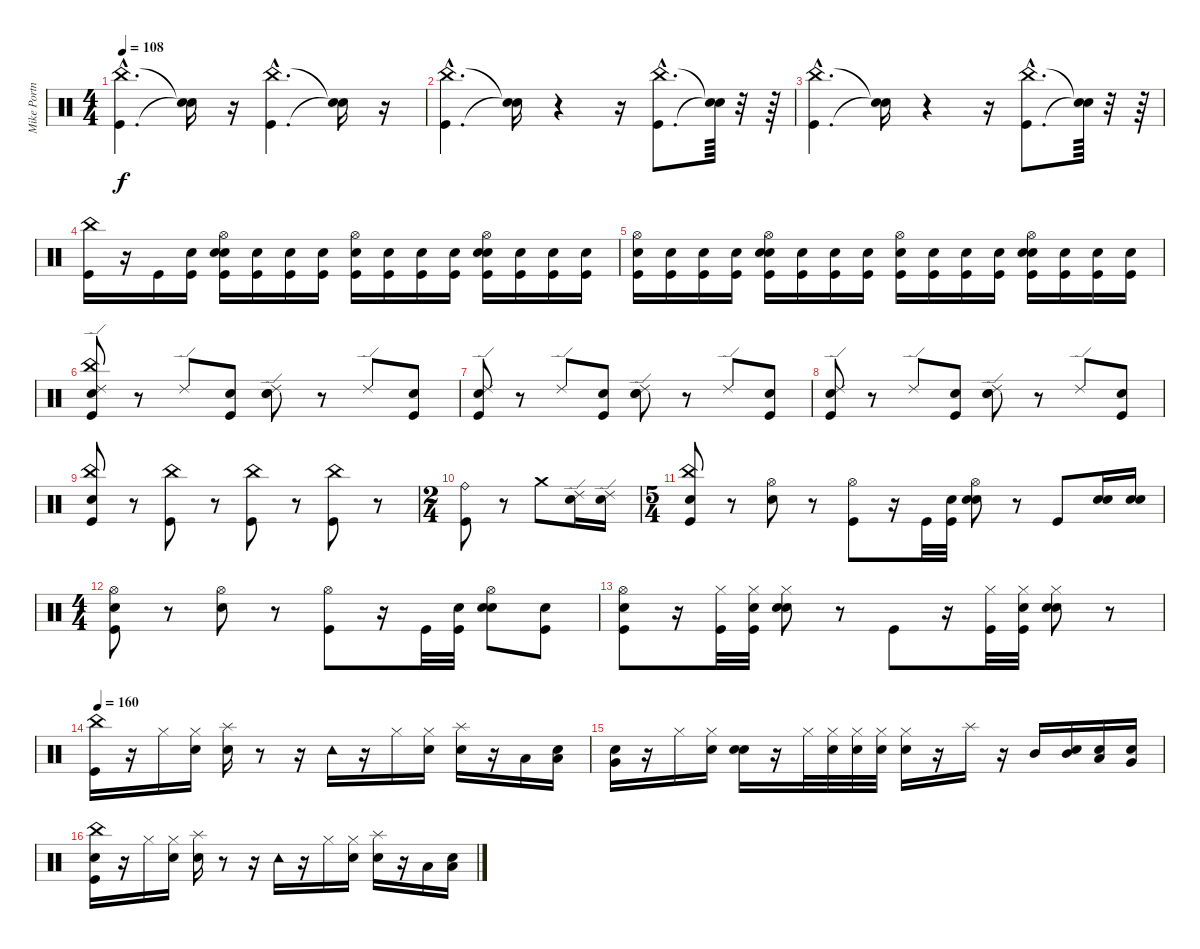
\track ("Mike Portnoy - Drum" "Mike Portn") {instrument percussion}
\staff {score}
\articulation defaults
\ts (4 4)
\tempo 108
\clef neutral
\ks c
("Kick (hit)"{hac} "China (hit)"{hac}).4{d dy f} ("Snare (hit)"{t} "Snare (hit)"{t}).16 r.16 ("Kick (hit)"{hac} "China (hit)"{hac}).4{d} ("Snare (hit)"{t} "Snare (hit)"{t}).16 r.16 |
("Kick (hit)"{hac} "China (hit)"{hac}).4{d} ("Snare (hit)"{t} "Snare (hit)"{t}).16 r.4 r.16 ("Kick (hit)"{hac} "China (hit)"{hac}).8{d} ("Snare (hit)"{t} "Snare (hit)"{t}).64 r.32 r.64 |
("Kick (hit)"{hac} "China (hit)"{hac}).4{d} ("Snare (hit)"{t} "Snare (hit)"{t}).16 r.4 r.16 ("Kick (hit)"{hac} "China (hit)"{hac}).8{d} ("Snare (hit)"{t} "Snare (hit)"{t}).64 r.32 r.64 |
("Kick (hit)" "China (hit)").16 r.16 "Kick (hit)".16 ("Snare (hit)" "Kick (hit)").16 ("Snare (hit)" "Kick (hit)" "Snare (hit) 2" "Hi-Hat (open)").16 ("Snare (hit)" "Kick (hit)").16 ("Snare (hit)" "Kick (hit)").16 ("Snare (hit)" "Kick (hit)").16 ("Snare (hit)" "Kick (hit)" "Hi-Hat (open)").16 ("Snare (hit)" "Kick (hit)").16 ("Snare (hit)" "Kick (hit)").16 ("Snare (hit)" "Kick (hit)").16 ("Snare (hit)" "Kick (hit)" "Snare (hit) 2" "Hi-Hat (open)").16 ("Snare (hit)" "Kick (hit)").16 ("Snare (hit)" "Kick (hit)").16 ("Snare (hit)" "Kick (hit)").16 |
("Snare (hit)" "Kick (hit)" "Hi-Hat (open)").16 ("Snare (hit)" "Kick (hit)").16 ("Snare (hit)" "Kick (hit)").16 ("Snare (hit)" "Kick (hit)").16 ("Snare (hit)" "Kick (hit)" "Snare (hit) 2" "Hi-Hat (open)").16 ("Snare (hit)" "Kick (hit)").16 ("Snare (hit)" "Kick (hit)").16 ("Snare (hit)" "Kick (hit)").16 ("Snare (hit)" "Kick (hit)" "Hi-Hat (open)").16 ("Snare (hit)" "Kick (hit)").16 ("Snare (hit)" "Kick (hit)").16 ("Snare (hit)" "Kick (hit)").16 ("Snare (hit)" "Kick (hit)" "Snare (hit) 2" "Hi-Hat (open)").16 ("Snare (hit)" "Kick (hit)").16 ("Snare (hit)" "Kick (hit)").16 ("Snare (hit)" "Kick (hit)").16 |
("Snare (hit)" "Kick (hit)" "China (hit)" "Ride (edge) 2").8 r.8 "Ride (edge) 2".8 ("Snare (hit)" "Kick (hit)").8 ("Snare (hit)" "Snare (hit) 2" "Ride (edge) 2").8 r.8 "Ride (edge) 2".8 ("Snare (hit)" "Kick (hit)").8 |
("Snare (hit)" "Kick (hit)" "Ride (edge) 2").8 r.8 "Ride (edge) 2".8 ("Snare (hit)" "Kick (hit)").8 ("Snare (hit)" "Snare (hit) 2" "Ride (edge) 2").8 r.8 "Ride (edge) 2".8 ("Snare (hit)" "Kick (hit)").8 |
("Snare (hit)" "Kick (hit)" "Ride (edge) 2").8 r.8 "Ride (edge) 2".8 ("Snare (hit)" "Kick (hit)").8 ("Snare (hit)" "Snare (hit) 2" "Ride (edge) 2").8 r.8 "Ride (edge) 2".8 ("Snare (hit)" "Kick (hit)").8 |
("Snare (hit)" "Kick (hit)" "China (hit)").8 r.8 ("Kick (hit)" "China (hit)").8 r.8 ("Kick (hit)" "China (hit)").8 r.8 ("Kick (hit)" "China (hit)").8 r.8 |
\ts (2 4)
("Kick (hit)" "Ride (bell)").8 r.8 "Crash medium (hit)".8 ("Snare (hit)" "Ride (edge) 2").16 ("Snare (hit)" "Ride (edge) 2").16 |
\ts (5 4)
("Snare (hit)" "Kick (hit)" "China (hit)").8 r.8 ("Snare (hit) 2" "Hi-Hat (open)").8 r.8 ("Kick (hit)" "Hi-Hat (open)").8 r.16 "Kick (hit)".32 ("Snare (hit)" "Kick (hit)").32 ("Snare (hit)" "Snare (hit) 2" "Hi-Hat (open)").8 r.8 "Kick (hit)".8 ("Snare (hit)" "Snare (hit) 2").16 ("Snare (hit)" "Snare (hit) 2").16 |
\ts (4 4)
("Snare (hit)" "Kick (hit)" "Hi-Hat (open)").8 r.8 ("Snare (hit) 2" "Hi-Hat (open)").8 r.8 ("Kick (hit)" "Hi-Hat (open)").8 r.16 "Kick (hit)".32 ("Snare (hit)" "Kick (hit)").32 ("Snare (hit)" "Snare (hit) 2" "Hi-Hat (open)").8 ("Snare (hit)" "Kick (hit)").8 |
("Snare (hit)" "Kick (hit)" "Hi-Hat (open)").8 r.16 ("Kick (hit)" "Hi-Hat (closed)").32 ("Snare (hit)" "Kick (hit)" "Hi-Hat (closed)").32 ("Snare (hit)" "Snare (hit) 2" "Hi-Hat (closed)").8 r.8 "Kick (hit)".8 r.16 ("Kick (hit)" "Hi-Hat (closed)").32 ("Snare (hit)" "Kick (hit)" "Hi-Hat (closed)").32 ("Snare (hit)" "Snare (hit) 2" "Hi-Hat (closed)").8 r.8 |
\tempo 160
("Kick (hit)" "China (hit)").16 r.16 "Hi-Hat (closed)".16 ("Snare (hit)" "Hi-Hat (closed)").16 ("Snare (hit)" "Splash (hit)").16 r.8 r.16 "Tambourine (hit)".16 r.16 "Hi-Hat (closed)".16 ("Snare (hit)" "Hi-Hat (closed)").16 ("Snare (hit)" "Splash (hit)").16 r.16 "Low Tom (hit)".16 ("Snare (hit)" "Low Tom (hit)").16 |
("Snare (hit)" "Very Low Tom (hit)").16 r.16 "Hi-Hat (closed)".16 ("Snare (hit)" "Hi-Hat (closed)").16 ("Snare (hit)" "Snare (hit) 2").16 r.16 "Hi-Hat (closed)".32 ("Snare (hit)" "Hi-Hat (closed)").32 ("Snare (hit)" "Hi-Hat (closed)").32 ("Snare (hit)" "Hi-Hat (closed)").32 ("Snare (hit)" "Hi-Hat (closed)").16 r.16 "Splash (hit)".16 r.16 "Mid Tom (hit)".16 ("Snare (hit)" "Mid Tom (hit)").16 ("Snare (hit)" "Low Tom (hit)").16 ("Snare (hit)" "Very Low Tom (hit)").16 |
("Snare (hit)" "Kick (hit)" "China (hit)").16 r.16 "Hi-Hat (closed)".16 ("Snare (hit)" "Hi-Hat (closed)").16 ("Snare (hit)" "Splash (hit)").16 r.8 r.16 "Tambourine (hit)".16 r.16 "Hi-Hat (closed)".16 ("Snare (hit)" "Hi-Hat (closed)").16 ("Snare (hit)" "Splash (hit)").16 r.16 "Low Tom (hit)".16 ("Snare (hit)" "Low Tom (hit)").16
